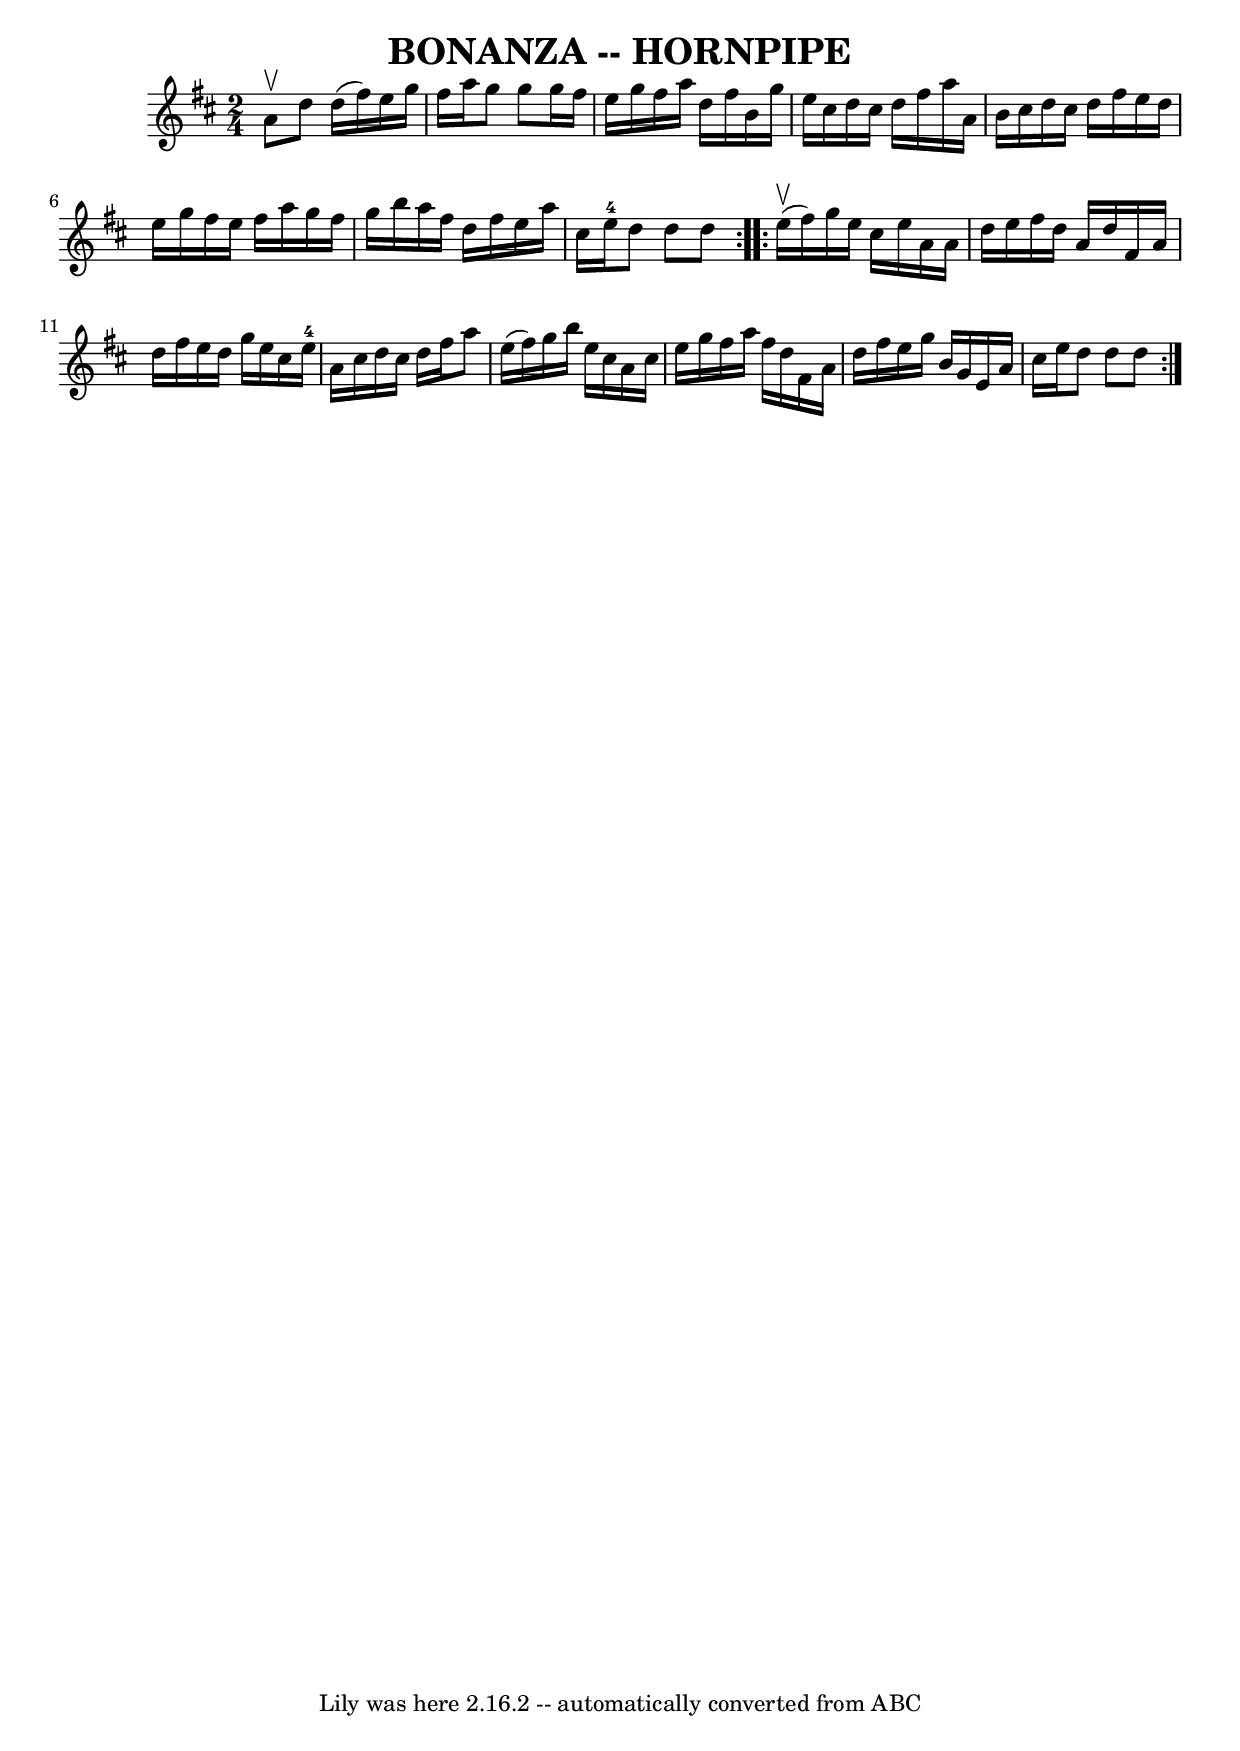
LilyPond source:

\version "2.16.2"
\include "Mammoth.ily"
\header {
  %% book = "Ryan's Mammoth Collection of Fiddle Tunes"
  crossRefNumber = "1"
  footnotes = ""
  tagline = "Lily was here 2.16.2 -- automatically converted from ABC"
  title = "BONANZA -- HORNPIPE"

}
voicedefault =  {



  \repeat volta 2 {

    \time 2/4 
    \key d \major
    a'8^\upbow       |
    d''8 d''16 (
    fis''16) e''16 g''16 fis''16 a''16    |
    g''8 g''8    
    g''16 fis''16 e''16 g''16    |
    fis''16 a''16 d''16    
    fis''16 b'16 g''16 e''16 cis''16    |
    d''16 cis''16    
    d''16 fis''16 a''16 a'16 b'16 cis''16    |
    |
    
    d''16 cis''16 d''16 fis''16 e''16 d''16 e''16 g''16    
    |
    fis''16 e''16 fis''16 a''16 g''16 fis''16 g''16    
    b''16    |
    a''16 fis''16 d''16 fis''16 e''16 a''16    
    cis''16 e''16-4   |
    d''8 d''8 d''8    
  }     

  \repeat volta 2 {
    e''16 (^\upbow fis''16)       |
    g''16    
    e''16 cis''16 e''16 a'16 a'16 d''16 e''16    |
    
    fis''16 d''16 a'16 d''16 fis'16 a'16 d''16 fis''16    
    |
    e''16 d''16 g''16 e''16 cis''16 e''16-4 a'16    
    cis''16    |
    d''16 cis''16 d''16 fis''16 a''8 e''16 (
    fis''16)   |
    |
    g''16 b''16 e''16 cis''16    
    a'16 cis''16 e''16 g''16    |
    fis''16 a''16 fis''16    
    d''16 fis'16 a'16 d''16 fis''16    |
    e''16 g''16    
    b'16 g'16 e'16 a'16 cis''16 e''16    |
    d''8 d''8    
    d''8    
  }   

}

\score{
  <<

    \context Staff="default"
    {
      \voicedefault 
      
    }

  >>
  \layout {
    
  }
  \midi {
  }

}
